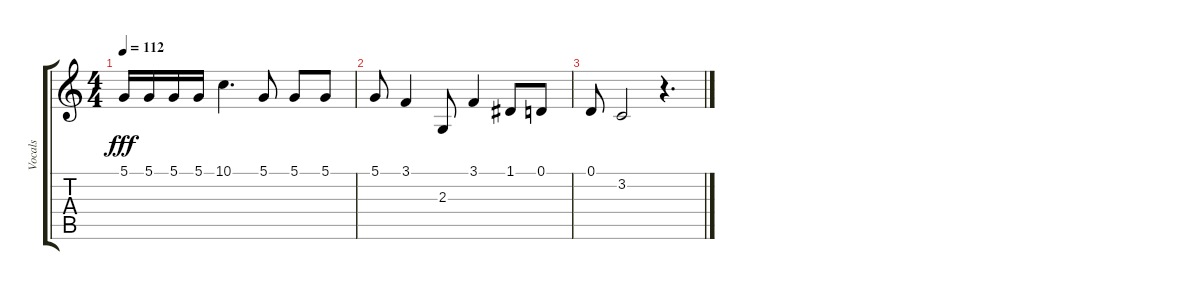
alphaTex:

\track ("Vocals" "Vocals") {instrument englishhorn}
\staff {score tabs}
\tuning (D4 A3 F3 C3 G2 C2) {hide}
\ts (4 4)
\tempo 112
\clef g2
\ks c
5.1.16{dy fff} 5.1.16 5.1.16 5.1.16 10.1.4{d} 5.1.8 5.1.8 5.1.8 |
5.1.8 3.1.4 2.3.8 3.1.4 1.1.8 0.1.8 |
0.1.8 3.2.2 r.4{d}
